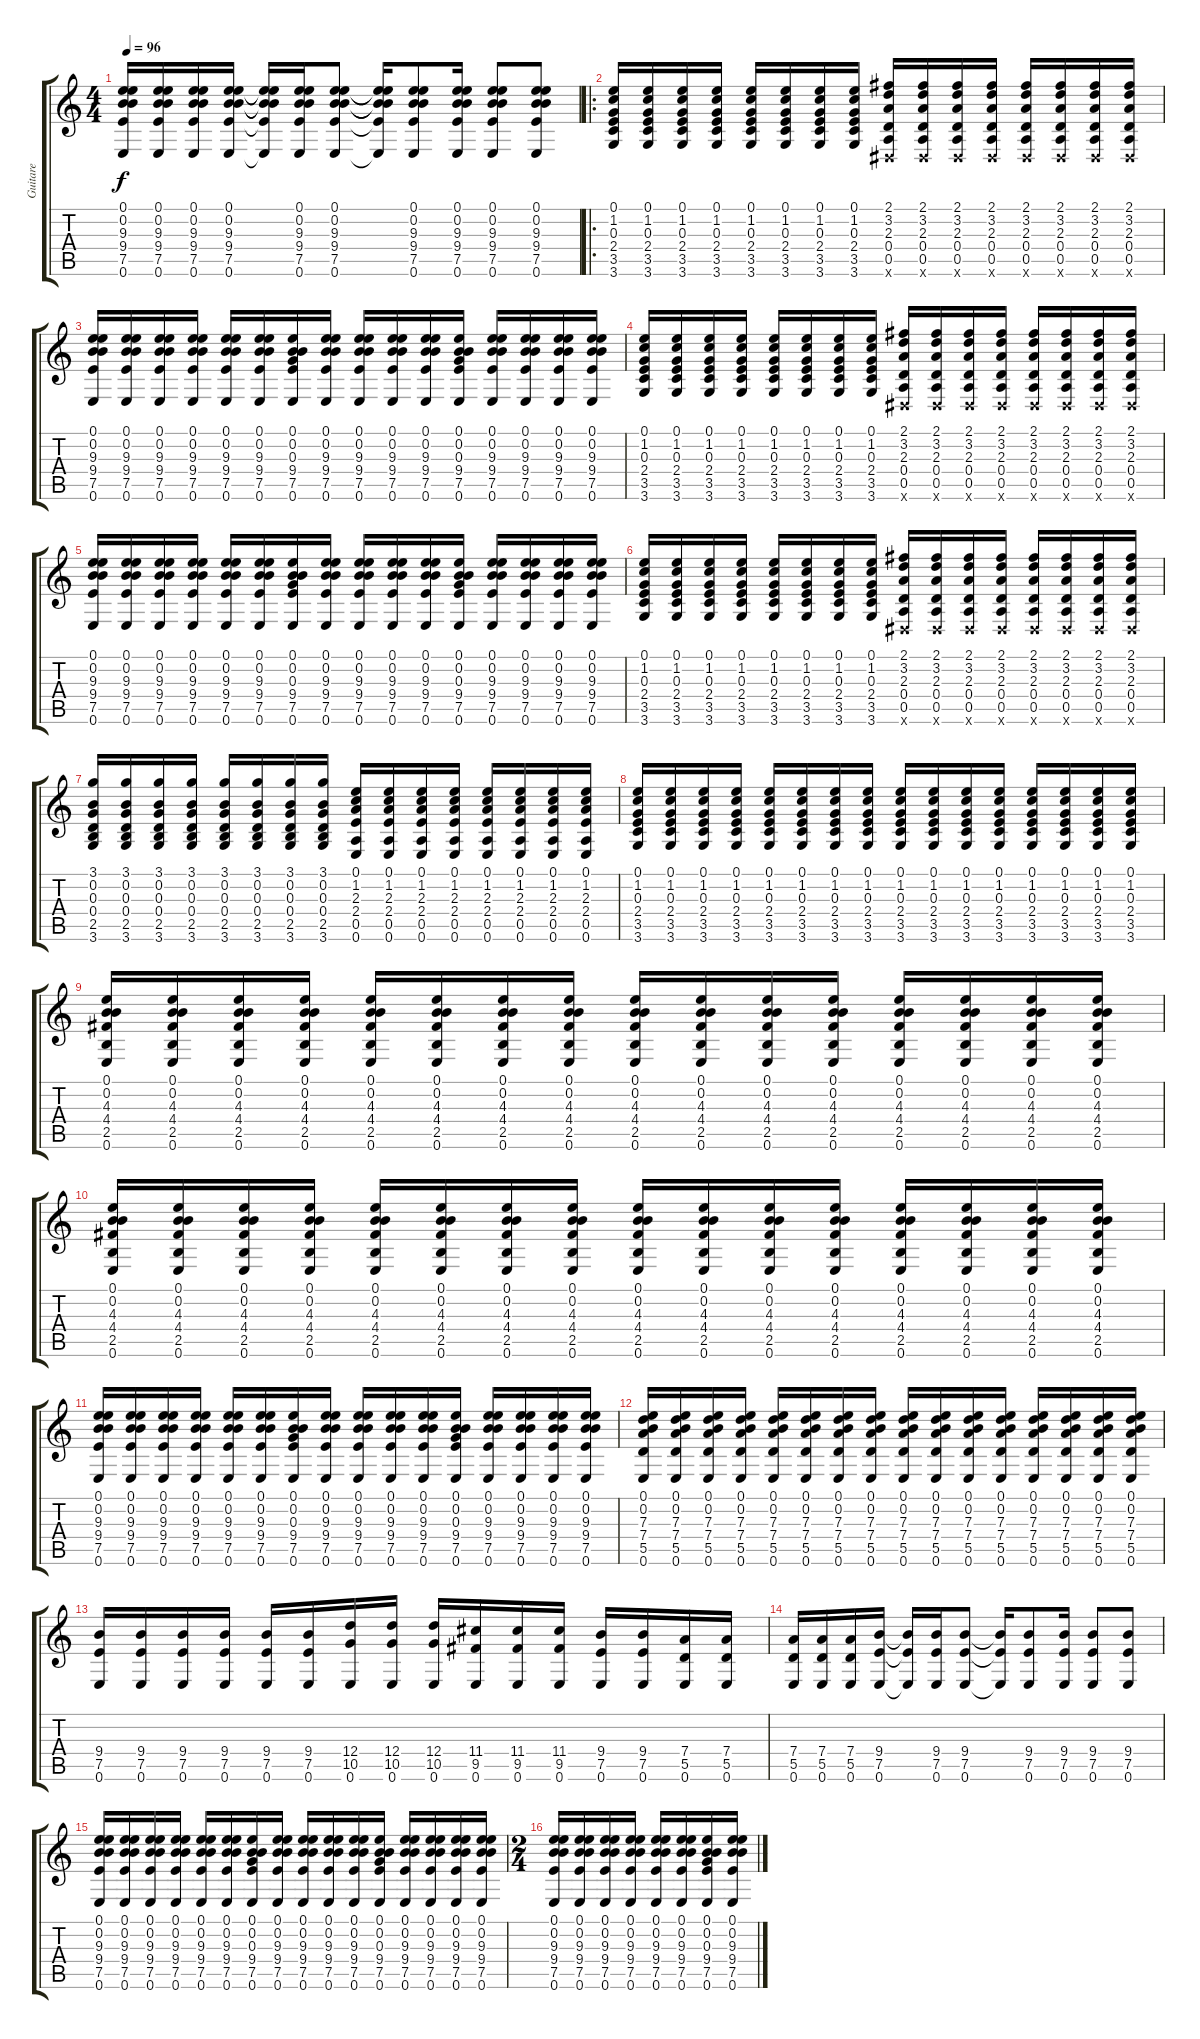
\track ("Guitare" "Guitare") {instrument acousticguitarnylon}
\staff {score tabs}
\tuning (E4 B3 G3 D3 A2 E2) {hide}
\ts (4 4)
\tempo 96
\clef g2
\ks c
(0.1 0.2 9.3 9.4 7.5 0.6).16{dy f} (0.1 0.2 9.3 9.4 7.5 0.6).16 (0.1 0.2 9.3 9.4 7.5 0.6).16 (0.1 0.2 9.3 9.4 7.5 0.6).16 (0.1{t} 0.2{t} 9.3{t} 9.4{t} 7.5{t} 0.6{t}).16 (0.1 0.2 9.3 9.4 7.5 0.6).16 (0.1 0.2 9.3 9.4 7.5 0.6).8 (0.1{t} 0.2{t} 9.3{t} 9.4{t} 7.5{t} 0.6{t}).16 (0.1 0.2 9.3 9.4 7.5 0.6).8 (0.1 0.2 9.3 9.4 7.5 0.6).16 (0.1 0.2 9.3 9.4 7.5 0.6).8 (0.1 0.2 9.3 9.4 7.5 0.6).8 |
\ro
(0.1 1.2 0.3 2.4 3.5 3.6).16 (0.1 1.2 0.3 2.4 3.5 3.6).16 (0.1 1.2 0.3 2.4 3.5 3.6).16 (0.1 1.2 0.3 2.4 3.5 3.6).16 (0.1 1.2 0.3 2.4 3.5 3.6).16 (0.1 1.2 0.3 2.4 3.5 3.6).16 (0.1 1.2 0.3 2.4 3.5 3.6).16 (0.1 1.2 0.3 2.4 3.5 3.6).16 (2.1 3.2 2.3 0.4 0.5 -1.6{x}).16 (2.1 3.2 2.3 0.4 0.5 -1.6{x}).16 (2.1 3.2 2.3 0.4 0.5 -1.6{x}).16 (2.1 3.2 2.3 0.4 0.5 -1.6{x}).16 (2.1 3.2 2.3 0.4 0.5 -1.6{x}).16 (2.1 3.2 2.3 0.4 0.5 -1.6{x}).16 (2.1 3.2 2.3 0.4 0.5 -1.6{x}).16 (2.1 3.2 2.3 0.4 0.5 -1.6{x}).16 |
(0.1 0.2 9.3 9.4 7.5 0.6).16 (0.1 0.2 9.3 9.4 7.5 0.6).16 (0.1 0.2 9.3 9.4 7.5 0.6).16 (0.1 0.2 9.3 9.4 7.5 0.6).16 (0.1 0.2 9.3 9.4 7.5 0.6).16 (0.1 0.2 9.3 9.4 7.5 0.6).16 (0.1 0.2 0.3 9.4 7.5 0.6).16 (0.1 0.2 9.3 9.4 7.5 0.6).16 (0.1 0.2 9.3 9.4 7.5 0.6).16 (0.1 0.2 9.3 9.4 7.5 0.6).16 (0.1 0.2 9.3 9.4 7.5 0.6).16 (0.1 0.2 0.3 9.4 7.5 0.6).16 (0.1 0.2 9.3 9.4 7.5 0.6).16 (0.1 0.2 9.3 9.4 7.5 0.6).16 (0.1 0.2 9.3 9.4 7.5 0.6).16 (0.1 0.2 9.3 9.4 7.5 0.6).16 |
(0.1 1.2 0.3 2.4 3.5 3.6).16 (0.1 1.2 0.3 2.4 3.5 3.6).16 (0.1 1.2 0.3 2.4 3.5 3.6).16 (0.1 1.2 0.3 2.4 3.5 3.6).16 (0.1 1.2 0.3 2.4 3.5 3.6).16 (0.1 1.2 0.3 2.4 3.5 3.6).16 (0.1 1.2 0.3 2.4 3.5 3.6).16 (0.1 1.2 0.3 2.4 3.5 3.6).16 (2.1 3.2 2.3 0.4 0.5 -1.6{x}).16 (2.1 3.2 2.3 0.4 0.5 -1.6{x}).16 (2.1 3.2 2.3 0.4 0.5 -1.6{x}).16 (2.1 3.2 2.3 0.4 0.5 -1.6{x}).16 (2.1 3.2 2.3 0.4 0.5 -1.6{x}).16 (2.1 3.2 2.3 0.4 0.5 -1.6{x}).16 (2.1 3.2 2.3 0.4 0.5 -1.6{x}).16 (2.1 3.2 2.3 0.4 0.5 -1.6{x}).16 |
(0.1 0.2 9.3 9.4 7.5 0.6).16 (0.1 0.2 9.3 9.4 7.5 0.6).16 (0.1 0.2 9.3 9.4 7.5 0.6).16 (0.1 0.2 9.3 9.4 7.5 0.6).16 (0.1 0.2 9.3 9.4 7.5 0.6).16 (0.1 0.2 9.3 9.4 7.5 0.6).16 (0.1 0.2 0.3 9.4 7.5 0.6).16 (0.1 0.2 9.3 9.4 7.5 0.6).16 (0.1 0.2 9.3 9.4 7.5 0.6).16 (0.1 0.2 9.3 9.4 7.5 0.6).16 (0.1 0.2 9.3 9.4 7.5 0.6).16 (0.1 0.2 0.3 9.4 7.5 0.6).16 (0.1 0.2 9.3 9.4 7.5 0.6).16 (0.1 0.2 9.3 9.4 7.5 0.6).16 (0.1 0.2 9.3 9.4 7.5 0.6).16 (0.1 0.2 9.3 9.4 7.5 0.6).16 |
(0.1 1.2 0.3 2.4 3.5 3.6).16 (0.1 1.2 0.3 2.4 3.5 3.6).16 (0.1 1.2 0.3 2.4 3.5 3.6).16 (0.1 1.2 0.3 2.4 3.5 3.6).16 (0.1 1.2 0.3 2.4 3.5 3.6).16 (0.1 1.2 0.3 2.4 3.5 3.6).16 (0.1 1.2 0.3 2.4 3.5 3.6).16 (0.1 1.2 0.3 2.4 3.5 3.6).16 (2.1 3.2 2.3 0.4 0.5 -1.6{x}).16 (2.1 3.2 2.3 0.4 0.5 -1.6{x}).16 (2.1 3.2 2.3 0.4 0.5 -1.6{x}).16 (2.1 3.2 2.3 0.4 0.5 -1.6{x}).16 (2.1 3.2 2.3 0.4 0.5 -1.6{x}).16 (2.1 3.2 2.3 0.4 0.5 -1.6{x}).16 (2.1 3.2 2.3 0.4 0.5 -1.6{x}).16 (2.1 3.2 2.3 0.4 0.5 -1.6{x}).16 |
(3.1 0.2 0.3 0.4 2.5 3.6).16 (3.1 0.2 0.3 0.4 2.5 3.6).16 (3.1 0.2 0.3 0.4 2.5 3.6).16 (3.1 0.2 0.3 0.4 2.5 3.6).16 (3.1 0.2 0.3 0.4 2.5 3.6).16 (3.1 0.2 0.3 0.4 2.5 3.6).16 (3.1 0.2 0.3 0.4 2.5 3.6).16 (3.1 0.2 0.3 0.4 2.5 3.6).16 (0.1 1.2 2.3 2.4 0.5 0.6).16 (0.1 1.2 2.3 2.4 0.5 0.6).16 (0.1 1.2 2.3 2.4 0.5 0.6).16 (0.1 1.2 2.3 2.4 0.5 0.6).16 (0.1 1.2 2.3 2.4 0.5 0.6).16 (0.1 1.2 2.3 2.4 0.5 0.6).16 (0.1 1.2 2.3 2.4 0.5 0.6).16 (0.1 1.2 2.3 2.4 0.5 0.6).16 |
(0.1 1.2 0.3 2.4 3.5 3.6).16 (0.1 1.2 0.3 2.4 3.5 3.6).16 (0.1 1.2 0.3 2.4 3.5 3.6).16 (0.1 1.2 0.3 2.4 3.5 3.6).16 (0.1 1.2 0.3 2.4 3.5 3.6).16 (0.1 1.2 0.3 2.4 3.5 3.6).16 (0.1 1.2 0.3 2.4 3.5 3.6).16 (0.1 1.2 0.3 2.4 3.5 3.6).16 (0.1 1.2 0.3 2.4 3.5 3.6).16 (0.1 1.2 0.3 2.4 3.5 3.6).16 (0.1 1.2 0.3 2.4 3.5 3.6).16 (0.1 1.2 0.3 2.4 3.5 3.6).16 (0.1 1.2 0.3 2.4 3.5 3.6).16 (0.1 1.2 0.3 2.4 3.5 3.6).16 (0.1 1.2 0.3 2.4 3.5 3.6).16 (0.1 1.2 0.3 2.4 3.5 3.6).16 |
(0.1 0.2 4.3 4.4 2.5 0.6).16 (0.1 0.2 4.3 4.4 2.5 0.6).16 (0.1 0.2 4.3 4.4 2.5 0.6).16 (0.1 0.2 4.3 4.4 2.5 0.6).16 (0.1 0.2 4.3 4.4 2.5 0.6).16 (0.1 0.2 4.3 4.4 2.5 0.6).16 (0.1 0.2 4.3 4.4 2.5 0.6).16 (0.1 0.2 4.3 4.4 2.5 0.6).16 (0.1 0.2 4.3 4.4 2.5 0.6).16 (0.1 0.2 4.3 4.4 2.5 0.6).16 (0.1 0.2 4.3 4.4 2.5 0.6).16 (0.1 0.2 4.3 4.4 2.5 0.6).16 (0.1 0.2 4.3 4.4 2.5 0.6).16 (0.1 0.2 4.3 4.4 2.5 0.6).16 (0.1 0.2 4.3 4.4 2.5 0.6).16 (0.1 0.2 4.3 4.4 2.5 0.6).16 |
(0.1 0.2 4.3 4.4 2.5 0.6).16 (0.1 0.2 4.3 4.4 2.5 0.6).16 (0.1 0.2 4.3 4.4 2.5 0.6).16 (0.1 0.2 4.3 4.4 2.5 0.6).16 (0.1 0.2 4.3 4.4 2.5 0.6).16 (0.1 0.2 4.3 4.4 2.5 0.6).16 (0.1 0.2 4.3 4.4 2.5 0.6).16 (0.1 0.2 4.3 4.4 2.5 0.6).16 (0.1 0.2 4.3 4.4 2.5 0.6).16 (0.1 0.2 4.3 4.4 2.5 0.6).16 (0.1 0.2 4.3 4.4 2.5 0.6).16 (0.1 0.2 4.3 4.4 2.5 0.6).16 (0.1 0.2 4.3 4.4 2.5 0.6).16 (0.1 0.2 4.3 4.4 2.5 0.6).16 (0.1 0.2 4.3 4.4 2.5 0.6).16 (0.1 0.2 4.3 4.4 2.5 0.6).16 |
(0.1 0.2 9.3 9.4 7.5 0.6).16 (0.1 0.2 9.3 9.4 7.5 0.6).16 (0.1 0.2 9.3 9.4 7.5 0.6).16 (0.1 0.2 9.3 9.4 7.5 0.6).16 (0.1 0.2 9.3 9.4 7.5 0.6).16 (0.1 0.2 9.3 9.4 7.5 0.6).16 (0.1 0.2 0.3 9.4 7.5 0.6).16 (0.1 0.2 9.3 9.4 7.5 0.6).16 (0.1 0.2 9.3 9.4 7.5 0.6).16 (0.1 0.2 9.3 9.4 7.5 0.6).16 (0.1 0.2 9.3 9.4 7.5 0.6).16 (0.1 0.2 0.3 9.4 7.5 0.6).16 (0.1 0.2 9.3 9.4 7.5 0.6).16 (0.1 0.2 9.3 9.4 7.5 0.6).16 (0.1 0.2 9.3 9.4 7.5 0.6).16 (0.1 0.2 9.3 9.4 7.5 0.6).16 |
(0.1 0.2 7.3 7.4 5.5 0.6).16 (0.1 0.2 7.3 7.4 5.5 0.6).16 (0.1 0.2 7.3 7.4 5.5 0.6).16 (0.1 0.2 7.3 7.4 5.5 0.6).16 (0.1 0.2 7.3 7.4 5.5 0.6).16 (0.1 0.2 7.3 7.4 5.5 0.6).16 (0.1 0.2 7.3 7.4 5.5 0.6).16 (0.1 0.2 7.3 7.4 5.5 0.6).16 (0.1 0.2 7.3 7.4 5.5 0.6).16 (0.1 0.2 7.3 7.4 5.5 0.6).16 (0.1 0.2 7.3 7.4 5.5 0.6).16 (0.1 0.2 7.3 7.4 5.5 0.6).16 (0.1 0.2 7.3 7.4 5.5 0.6).16 (0.1 0.2 7.3 7.4 5.5 0.6).16 (0.1 0.2 7.3 7.4 5.5 0.6).16 (0.1 0.2 7.3 7.4 5.5 0.6).16 |
(9.4 7.5 0.6).16 (9.4 7.5 0.6).16 (9.4 7.5 0.6).16 (9.4 7.5 0.6).16 (9.4 7.5 0.6).16 (9.4 7.5 0.6).16 (12.4 10.5 0.6).16 (12.4 10.5 0.6).16 (12.4 10.5 0.6).16 (11.4 9.5 0.6).16 (11.4 9.5 0.6).16 (11.4 9.5 0.6).16 (9.4 7.5 0.6).16 (9.4 7.5 0.6).16 (7.4 5.5 0.6).16 (7.4 5.5 0.6).16 |
(7.4 5.5 0.6).16 (7.4 5.5 0.6).16 (7.4 5.5 0.6).16 (9.4 7.5 0.6).16 (9.4{t} 7.5{t} 0.6{t}).16 (9.4 7.5 0.6).16 (9.4 7.5 0.6).8 (9.4{t} 7.5{t} 0.6{t}).16 (9.4 7.5 0.6).8 (9.4 7.5 0.6).16 (9.4 7.5 0.6).8 (9.4 7.5 0.6).8 |
(0.1 0.2 9.3 9.4 7.5 0.6).16 (0.1 0.2 9.3 9.4 7.5 0.6).16 (0.1 0.2 9.3 9.4 7.5 0.6).16 (0.1 0.2 9.3 9.4 7.5 0.6).16 (0.1 0.2 9.3 9.4 7.5 0.6).16 (0.1 0.2 9.3 9.4 7.5 0.6).16 (0.1 0.2 0.3 9.4 7.5 0.6).16 (0.1 0.2 9.3 9.4 7.5 0.6).16 (0.1 0.2 9.3 9.4 7.5 0.6).16 (0.1 0.2 9.3 9.4 7.5 0.6).16 (0.1 0.2 9.3 9.4 7.5 0.6).16 (0.1 0.2 0.3 9.4 7.5 0.6).16 (0.1 0.2 9.3 9.4 7.5 0.6).16 (0.1 0.2 9.3 9.4 7.5 0.6).16 (0.1 0.2 9.3 9.4 7.5 0.6).16 (0.1 0.2 9.3 9.4 7.5 0.6).16 |
\ts (2 4)
(0.1 0.2 9.3 9.4 7.5 0.6).16 (0.1 0.2 9.3 9.4 7.5 0.6).16 (0.1 0.2 9.3 9.4 7.5 0.6).16 (0.1 0.2 9.3 9.4 7.5 0.6).16 (0.1 0.2 9.3 9.4 7.5 0.6).16 (0.1 0.2 9.3 9.4 7.5 0.6).16 (0.1 0.2 0.3 9.4 7.5 0.6).16 (0.1 0.2 9.3 9.4 7.5 0.6).16
